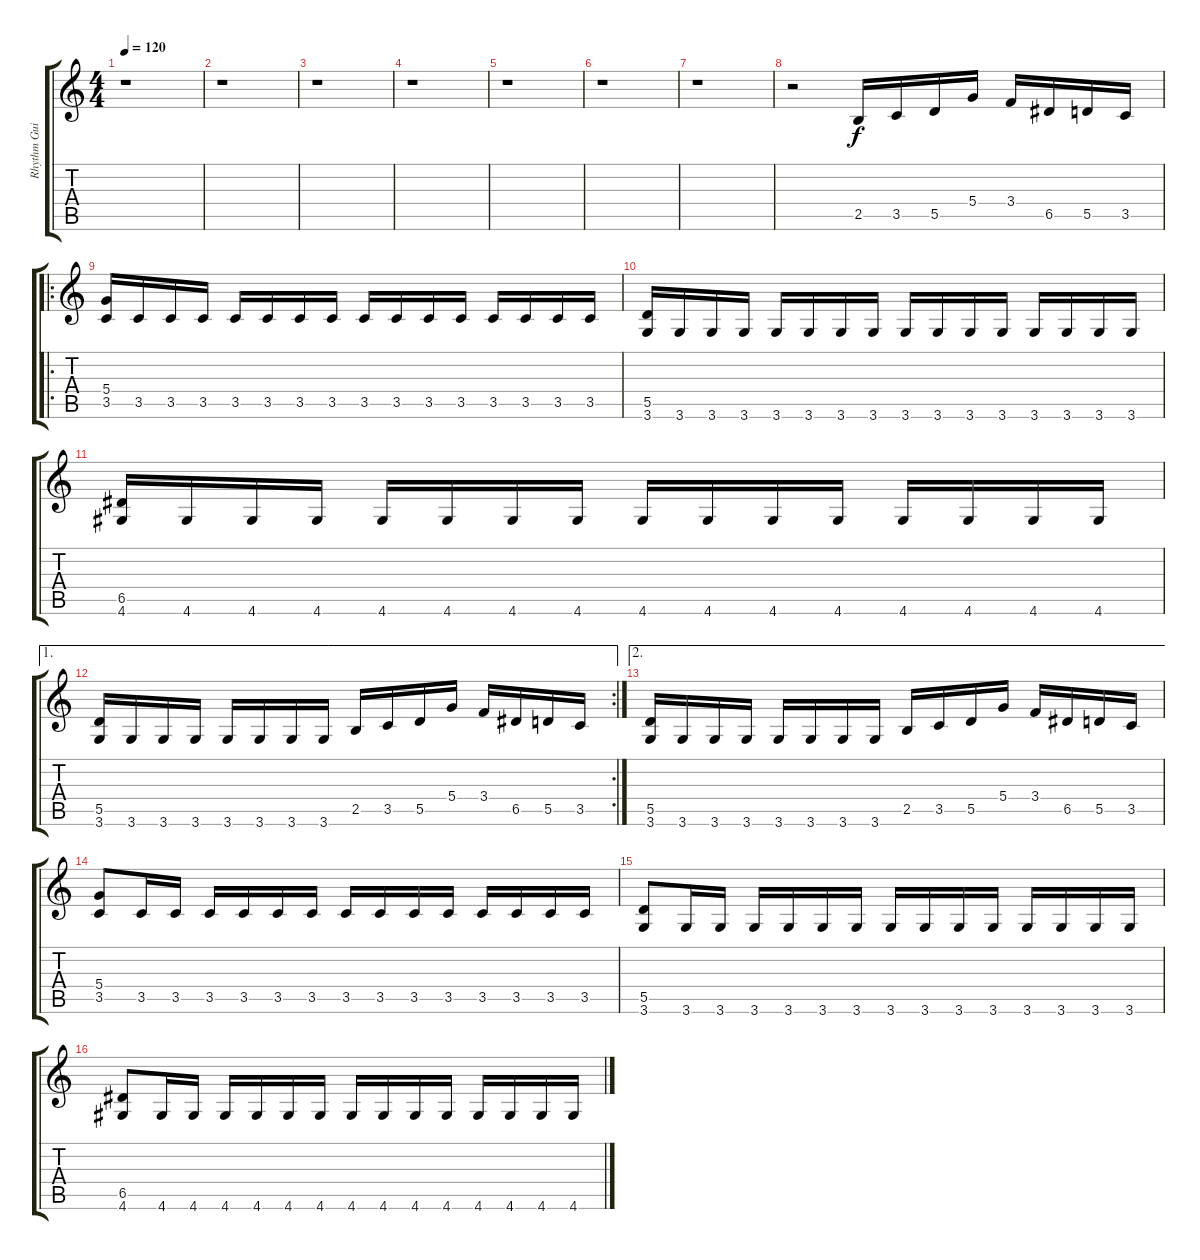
\track ("Rhythm Guitar" "Rhythm Gui") {instrument distortionguitar}
\staff {score tabs}
\tuning (E4 B3 G3 D3 A2 E2) {hide}
\ts (4 4)
\tempo 120
\clef g2
\ks c
r.1{dy f instrument distortionguitar} |
r.1 |
r.1 |
r.1 |
r.1 |
r.1 |
r.1 |
r.2 2.5.16 3.5.16 5.5.16 5.4.16 3.4.16 6.5.16 5.5.16 3.5.16 |
\ro
(5.4 3.5).16 3.5.16 3.5.16 3.5.16 3.5.16 3.5.16 3.5.16 3.5.16 3.5.16 3.5.16 3.5.16 3.5.16 3.5.16 3.5.16 3.5.16 3.5.16 |
(5.5 3.6).16 3.6.16 3.6.16 3.6.16 3.6.16 3.6.16 3.6.16 3.6.16 3.6.16 3.6.16 3.6.16 3.6.16 3.6.16 3.6.16 3.6.16 3.6.16 |
(6.5 4.6).16 4.6.16 4.6.16 4.6.16 4.6.16 4.6.16 4.6.16 4.6.16 4.6.16 4.6.16 4.6.16 4.6.16 4.6.16 4.6.16 4.6.16 4.6.16 |
\ae 1
\rc 2
(5.5 3.6).16 3.6.16 3.6.16 3.6.16 3.6.16 3.6.16 3.6.16 3.6.16 2.5.16 3.5.16 5.5.16 5.4.16 3.4.16 6.5.16 5.5.16 3.5.16 |
\ae 2
(5.5 3.6).16 3.6.16 3.6.16 3.6.16 3.6.16 3.6.16 3.6.16 3.6.16 2.5.16 3.5.16 5.5.16 5.4.16 3.4.16 6.5.16 5.5.16 3.5.16 |
(5.4 3.5).8 3.5.16 3.5.16 3.5.16 3.5.16 3.5.16 3.5.16 3.5.16 3.5.16 3.5.16 3.5.16 3.5.16 3.5.16 3.5.16 3.5.16 |
(5.5 3.6).8 3.6.16 3.6.16 3.6.16 3.6.16 3.6.16 3.6.16 3.6.16 3.6.16 3.6.16 3.6.16 3.6.16 3.6.16 3.6.16 3.6.16 |
(6.5 4.6).8 4.6.16 4.6.16 4.6.16 4.6.16 4.6.16 4.6.16 4.6.16 4.6.16 4.6.16 4.6.16 4.6.16 4.6.16 4.6.16 4.6.16
